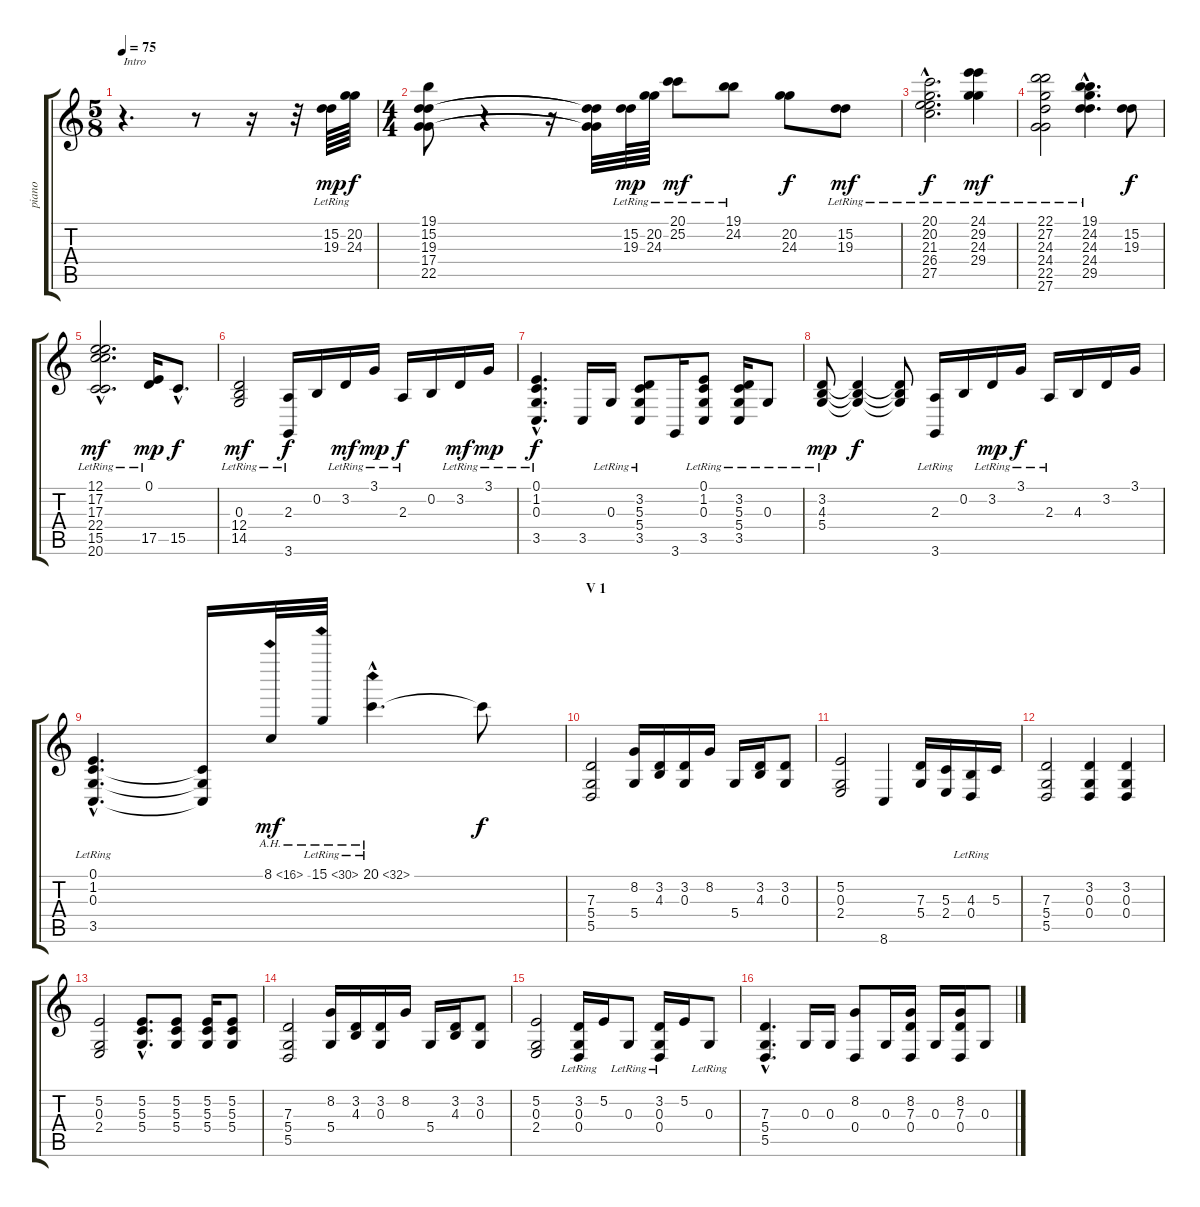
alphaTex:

\track ("piano" "piano") {instrument brightacousticpiano}
\staff {score tabs}
\tuning (E4 B3 G3 D3 A2 E2) {hide}
\ts (5 8)
\tempo 75
\clef g2
\ks c
r.4{d txt "Intro" dy mp instrument brightacousticpiano} r.8 r.16 r.32 (15.2 19.3{lr}).64 (20.2 24.3).64{dy f} |
\ts (4 4)
(19.1 15.2 19.3 17.4 22.5).8 r.4 r.16 (15.2{t} 19.3{t} 17.4{t} 22.5{t}).32 (15.2 19.3{lr}).64{dy mp} (20.2{lr} 24.3).64 (20.1{lr} 25.2).8{dy mf} (19.1{lr} 24.2).8 (20.2 24.3).8{dy f} (15.2{lr} 19.3).8{dy mf} |
(20.1{hac lr} 20.2{hac lr} 21.3{hac} 26.4{hac} 27.5{hac}).2{d dy f} (24.1{lr} 29.2{lr} 24.3{lr} 29.4).4{dy mf} |
(22.1{lr} 27.2{lr} 24.3{lr} 24.4 22.5 27.6).2 (19.1{hac lr} 24.2{hac lr} 24.3{hac} 24.4{hac} 29.5{hac}).4{d} (15.2 19.3).8{dy f} |
(12.1{hac lr} 17.2{hac lr} 17.3{hac lr} 22.4{hac} 15.5{hac} 20.6{hac}).2{d dy mf} (0.1{lr} 17.5).16{dy mp} 15.5{hac}.8{d dy f} |
(0.3{lr} 12.4 14.5).2{dy mf} (2.3{lr} 3.6).16{dy f} 0.2.16 3.2{lr}.16{dy mf} 3.1{lr}.16{dy mp} 2.3{lr}.16{dy f} 0.2.16 3.2{lr}.16{dy mf} 3.1{lr}.16{dy mp} |
(0.1{hac lr} 1.2{hac lr} 0.3{hac} 3.5{hac}).4{d dy f} 3.5.16 0.3{lr}.16 (3.2 5.3{lr} 5.4{lr} 3.5).8 3.6.16 (0.1 1.2{lr} 0.3 3.5).8 (3.2{lr} 5.3 5.4{lr} 3.5).16 0.3{lr}.8 |
(3.2{lr} 4.3{lr} 5.4).8{dy mp} (3.2{t} 4.3{t} 5.4{t}).4{dy f} (3.2{t} 4.3{t} 5.4{t}).8 (2.3{lr} 3.6).16 0.2.16 3.2{lr}.16{dy mp} 3.1{lr}.16{dy f} 2.3{lr}.16 4.3.16 3.2.16 3.1.16 |
(0.1{hac} 1.2{hac} 0.3{hac} 3.5{hac lr}).4{d} (1.2{t} 0.3{t} 3.5{t}).16 8.1{ah 8}.32{dy mf} 15.1{ah 15 lr}.32 20.1{ah 12 hac lr}.4{d} 20.1{t}.8{dy f} |
\section ("" "V 1")
(7.3 5.4 5.5).2 (8.2 5.4).16 (3.2 4.3).16 (3.2 0.3).16 8.2.16 5.4.16 (3.2 4.3).16 (3.2 0.3).8 |
(5.2 0.3 2.4).2 8.6.4 (7.3 5.4).16 (5.3 2.4).16 (4.3 0.4{lr}).16 5.3.16 |
(7.3 5.4 5.5).2 (3.2 0.3 0.4).4 (3.2 0.3 0.4).4 |
(5.2 0.3 2.4).2 (5.2{hac} 5.3{hac} 5.4{hac}).8{d} (5.2 5.3 5.4).8 (5.2 5.3 5.4).16 (5.2 5.3 5.4).8 |
(7.3 5.4 5.5).2 (8.2 5.4).16 (3.2 4.3).16 (3.2 0.3).16 8.2.16 5.4.16 (3.2 4.3).16 (3.2 0.3).8 |
(5.2 0.3 2.4).2 (3.2 0.3 0.4{lr}).16 5.2.16 0.3{lr}.8 (3.2 0.3 0.4{lr}).16 5.2.16 0.3{lr}.8 |
(7.3{hac} 5.4{hac} 5.5{hac}).4{d} 0.3.16 0.3.16 (8.2 0.4).8 0.3.16 (8.2 7.3 0.4).16 0.3.16 (8.2 7.3 0.4).16 0.3.8
